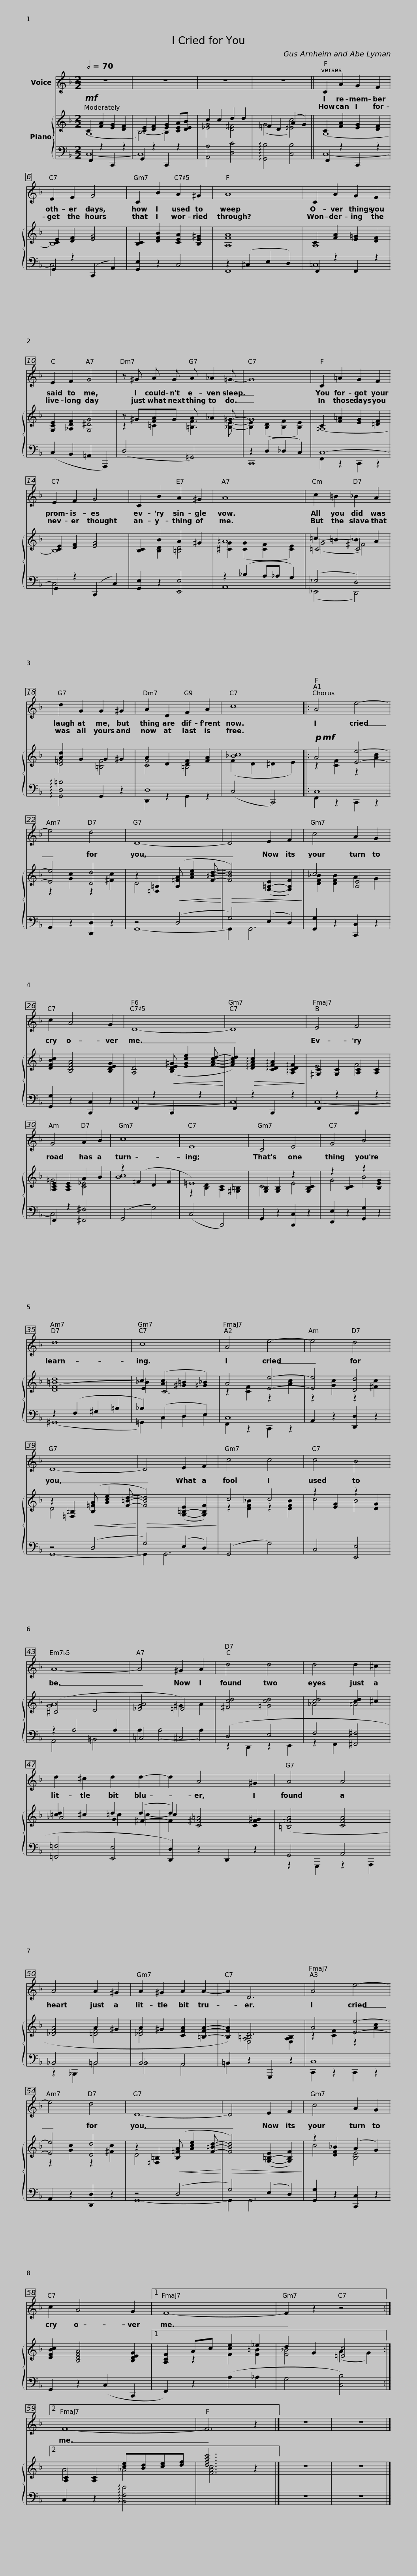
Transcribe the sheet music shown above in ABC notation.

X:1
%%score 1 { ( 2 3 6 7 ) | ( 4 5 ) }
L:1/8
Q:1/2=70
M:2/2
I:linebreak $
K:F
V:1 treble
V:2 treble
V:3 treble
V:6 treble
V:7 treble
V:4 bass
V:5 bass
V:1
 z8 | z8 | z8 | z8 ||$ C2 A2 G2 F2 | %5
 E2 F2 G4 | C2 B2 A2 ^G2 | A8 | C2 A2 G2 F2 | E2 F2 G4 |$ %10
 z ^G A G A _A2 =G- | G8 | C2 !courtesy!=A2 G2 F2 | E2 F2 G4 | C2 B2 A2 ^G2 |$ %15
 A8 | c2 =B2 _B2 A2 | d2 G2 G2 ^G2 | A2 D2 F2 A2 | c8 |:$ %20
 A4 e4- | e4 d4 | D8- | D4 E2 F2 | c4 A2 G2 |$ %25
 c2 A4 G2 | D8- | D8 | E4 F4 | G4 A2 B2 |$ %30
 c8 | E8 | C4 E4 | G4 B4 | d8 | %35
 c8 |$ A4 e4- | e4 d4 | D8- | D4 E2 F2 | %40
 c4 c4 |$ c4 B4 | A8- | A4 ^G2 A2 | d4 d4 | %45
 d4 d2 ^c2 |$ d2 ^c2 d2 d2- | d2 A4 ^G2 | A4 A4 | A4 A2 ^G2 | %50
 A2 ^G2 A2 A2- |$ A2 D6 | A4 e4- | e4 d4 | D8- | %55
 D4 E2 F2 |$ c4 A2 G2 | c2 A4 G2 |1 F8- | F2 z2 z4 :|2 %60
 F8- | F6 z2 |]$ z8 | z8 |] %64
V:2
!mf! C2 [FA]2 [EG]2 [DF]2 | [CE]2 [DF]2 [EG]2 [CEA][DEB] | c2 c2 d2 d2 | =F2 D2 (A2 G2) ||$ C2 [FA]2 [EG]2 [DF]2 | %5
 [CE]2 [DF]2 [EG]4 | [B,C]2 [DFB]2 [CEA]2 [B,E^G]2 | [A,FA]8 | C2 [FA]2 [E!courtesy!=G]2 [DF]2 | [G,CE]2 [_A,DF]2 [G,^DG]4 |$ %10
 z ^G[FA]G A _A2 =G- | G8 | C2 [F=A]2 [EG]2 [=DF]2 | [CE]2 [DF]2 [EG]4 | [B,C]2 B2 A2 ^G2 |$ %15
 =A8 | !courtesy!=c2 =B2 _B2 A2 | [Ad]2 G2 G2 ^G2 | A2 D2 [DF]2 [FA]2 | [_Bc]8 |:$ %20
!p!!mf! A4 [Ee]4- | [Ee]4 [Dd]4 | z2 [=F,=B,]2!<(! ([B,!courtesy!=FA] [Ace]2 [F=Bd]-!<)! |!>(! [FBd]4) ([G,-=B,-E]2 [G,B,F]2)!>)! | c4 [B,E]4 |$ %25
 [DFBc]2 [B,DFA]4 [B,DEG]2 | [A,D]4!<(! ([B,DE^G] [EGce]2 [FAcd]-!<)! | [FAcd]2)!>(! !arpeggio![DFAc]2 !arpeggio![CDFA]2 !arpeggio![A,CDF]2!>)! | [^G,C]2 [G,C]2 [A,C]2 [A,C]2 | [A,CE]2 [A,CE]2 A2 B2 |$ %30
 z2 (=F2 D2 F2 | !courtesy!=E8) | [G,B,]2 [G,B,]2 z2 [G,B,C]2 | z2 [B,C]2 z2 [B,EG]2 | ([DF]8 | %35
 E2) ([Ac]2 [^G=B]2 [=G_B]2) |$ A4 [Ee]4- | [Ee]4 [Dd]4 | z2 [=F,=B,]2!<(! ([B,!courtesy!=FA] [Ace]2 [F=Bd]-!<)! |!>(! [FBd]4) ([G,-=B,-E]2 [G,B,F]2)!>)! | %40
 c4 c4 |$ z2 [EG]2 z2 [DG]2 | (^C4 D4 | [_EGA]4 =E4) | [^Fcd]4 [=Gcd]4 | %45
 [cd]4 [cd]2 ^c2 |$ [=cd]2 ^c2 d2 (d2 | d2) [C^F=A]4 [CF^G]2 | ([=B,=FA]4 [CFA]4 | [_DFA]4 A2 ^G2 | %50
 A2 ^G2 [CFA]2 [=B,FA]2- |$ [B,FA]2) D6 | A4 [Ee]4- | [Ee]4 [Dd]4 | z2 [=F,=B,]2!<(! ([B,!courtesy!=FA] [Ace]2 [F=Bd]-!<)! | %55
!>(! [FBd]4) ([G,-=B,-E]2 [G,B,F]2)!>)! |$ z2 [DF_B]2 (A2 G2) | [DFBc]2 [B,DFA]4 [B,DEG]2 |1 [A,CF]2 Ac e2 _e2 | d2 G2 [=Ec]4 :|2 %60
 [A,C]2 [A,C]2 [ce][Bd][ce][df] | [dfac']6 z2 |]$ z8 | z8 |] %64
V:3
 (A,8 | B,4-) B,2 x2 | [_EG]4 [D^F]4 | (G4 [=Ec]4) ||$ (A,8 | %5
 B,8) | x8 | x8 | A,8 | x8 |$ %10
 z2 =C2 [=B,F]3 [_B,E]- | [B,E]2 ([B,D]2 [B,F]2 [B,E]2) | (=A,8 | B,8) | x2 [B,D]2 [=B,D]4 |$ %15
 [^CG]2 ([CG]2 [CF]2 [CE]2) | (=C4 C4) | [D=F]4 [=B,F]4 | [CF]4 =B,4 | (F2 D2 ^D2 E2) |:$ %20
 z2 [CF]2 z2 [Ac]2 | z2 [Gc]2 z2 [^Fc]2 | D4 x4 | x8 | [DF_B]2 [DFB]2 A2 G2 |$ %25
 x8 | x8 | x8 | E4 F4 | !courtesy!=G4 [C_E]4 |$ %30
 [Bc]8 | z2 [B,D]2 [A,C]2 [^G,=B,]2 | C4 E4 | G4 B4 | x8 | %35
 c2 C6 |$ z2 [CF]2 z2 [Ac]2 | z2 [Gc]2 z2 [^Fc]2 | D4 x4 | x8 | %40
 z2 [DF_B]2 z2 [DFB]2 |$ c4 B4 | [GA]8- | x4 ^G2 A2 | x8 | %45
 _A4 =A4 |$ _A4 G2 ^F2- | c2 x6 | x8 | x4 [=DF]4 | %50
 [_DF]4 x4 |$ x2 [F,A,=B,]4 [F,A,B,]2 | z2 [CF]2 z2 [Ac]2 | z2 [Gc]2 z2 [^Fc]2 | D4 x4 | %55
 x8 |$ c4 [B,E]4 | x8 |1 x2 z2 [Fc]2 [F=B]2 | [F_B]4 (A2 G2) :|2 %60
 A4 _A4 | [FAc]6 x2 |]$ z8 | x8 |] %64
V:4
 F,,2 z2 C,,2 z2 | G,,2 z2 C,,2 z2 | [A,,A,]4 [D,C]4 | !arpeggio![G,,B,]4 [C,B,]4 ||$ F,,2 z2 C,,2 z2 | %5
 G,,2 z2 (C,,2 A,,2) | [G,,E,]2 z2 C,4 | z2 (^C,2 E,2 D,2) | F,,2 z2 F,,2 z2 | (C,2 B,,2 =A,,2 A,,,2) |$ %10
 (D,4 =G,,4) | z2 (D,2 _D,2 C,2) | C,8- | G,,2 z2 (C,,2 C,2) | [G,,E,]2 z2 [E,,E,]4 |$ %15
 z2 (_B,2 A,_A, G,2) | (_E,4 D,4) | !arpeggio![G,,D,=B,]4 G,,2 z2 | D,8 | (C,4 C,,4) |:$ %20
 C,8 | A,,2 z2 [D,,D,]2 z2 | z4 (D,4 | G,4) (E,2 D,2) | [G,,G,]2 z2 [C,,C,]2 z2 |$ %25
 [G,,G,]2 z2 [C,,C,]2 z2 | F,,2 z2 C,,2 z2 | F,,2 z2 C,,2 z2 | F,,2 z2 C,,2 z2 | F,,2 z2 [^F,,^F,]4 |$ %30
 (G,,4 G,4) | (C,4 C,,4) | G,,2 z2 [C,,C,]2 z2 | [E,,E,]2 z2 [G,,G,]2 z2 | z2 (F,2 ^G,2 =B,2 | %35
 _B,2) (C,2 D,2 E,2) |$ C,8 | A,,2 z2 [D,,D,]2 z2 | z4 (D,4 | G,4) (E,2 D,2) | %40
 (G,,4 G,4) |$ C,4 [E,,E,]4 | z2 A,4 A,2 | =C,4 ^C,4 | (D,4 E,4 | %45
 F,4 [^F,,^F,]4 |$ [=F,,=F,]4 [E,,E,]4 | [D,,D,]2) z2 D,,2 z2 | G,,4 A,,4 | _B,,4 =B,,4 | %50
 B,,4 A,,4 |$ !courtesy!=B,,2 z2 G,,,2 z2 | C,8 | A,,2 z2 [D,,D,]2 z2 | z4 (D,4 | %55
 G,4) (E,2 D,2) |$ [G,,G,]2 z2 [C,,C,]2 z2 | G,,2 z2 (C,2 C,,2 |1 F,,2) z2 (A,2 _A,2 | G,4 [C,B,]4) :|2 %60
 C,2 z2 !arpeggio![B,,F,D]4 | x8 |]$ z8 | z8 |] %64
V:5
 C,8- | C,8 | x8 | x8 ||$ C,8- | %5
 C,4 x4 | x8 | F,,8 | =C,8 | x8 |$ %10
 x8 | C,,8 | F,,2 z2 C,,2 z2 | C,4 x4 | x8 |$ %15
 A,,8 | (_E,,4 D,,4) | x8 | D,,2 z2 G,,2 z2 | x8 |:$ %20
 F,,2 z2 C,,2 z2 | x8 | G,,8- | G,,2 G,,6 | x8 |$ %25
 x8 | C,8- | C,8 | C,8- | C,4 x4 |$ %30
 x8 | x8 | x8 | x8 | (^G,,8 | %35
 =G,,2) C,2 D,2 E,2 |$ F,,2 z2 C,,2 z2 | x8 | G,,8- | G,,2 G,,6 | %40
 x8 |$ x8 | A,,4 =B,,4 | A,2 (A,4 A,2) | z2 D,,2 z2 E,,2 | %45
 z2 F,,2 x4 |$ x8 | x8 | z2 G,,,2 z2 A,,,2 | z2 _B,,,2 =B,,4 | %50
 _B,,4 A,,4 |$ !courtesy!=B,,2 x6 | C,,2 z2 C,,2 z2 | x8 | G,,8- | %55
 G,,2 G,,6 |$ x8 | x8 |1 x8 | x8 :|2 %60
 x8 | x8 |]$ x8 | x8 |] %64
V:6
 x8 | x8 | x8 | x8 ||$ x8 | %5
 x8 | x8 | x8 | x8 | x8 |$ %10
 x8 | x8 | x8 | x8 | x8 |$ %15
 x8 | (G4 ^F4) | x8 | x8 | x8 |:$ %20
 x8 | x8 | x8 | x8 | x8 |$ %25
 x8 | x8 | x8 | x8 | x8 |$ %30
 x8 | x8 | x8 | x8 | d8 | %35
 x8 |$ x8 | x8 | x8 | x8 | %40
 x8 |$ x8 | x8 | x8 | x8 | %45
 x8 |$ x4 =c2 c2- | F2 x6 | x8 | x8 | %50
 x8 |$ x8 | x8 | x8 | x8 | %55
 x8 |$ x8 | x8 |1 x8 | x8 :|2 %60
 x8 | x8 |]$ x8 | x8 |] %64
V:7
 x8 | x8 | x8 | x8 ||$ x8 | %5
 x8 | x8 | x8 | x8 | x8 |$ %10
 x8 | x8 | x8 | x8 | x8 |$ %15
 x8 | x8 | x8 | x8 | x8 |:$ %20
 x8 | x8 | x8 | x8 | x8 |$ %25
 x8 | x8 | x8 | x8 | x8 |$ %30
 x8 | x8 | x8 | x8 | =B8 | %35
 _B2 x6 |$ x8 | x8 | x8 | x8 | %40
 x8 |$ x8 | x8 | x8 | x8 | %45
 x8 |$ x8 | x8 | x8 | x8 | %50
 x8 |$ x8 | x8 | x8 | x8 | %55
 x8 |$ x8 | x8 |1 x8 | x8 :|2 %60
 x8 | x8 |]$ x8 | x8 |] %64
